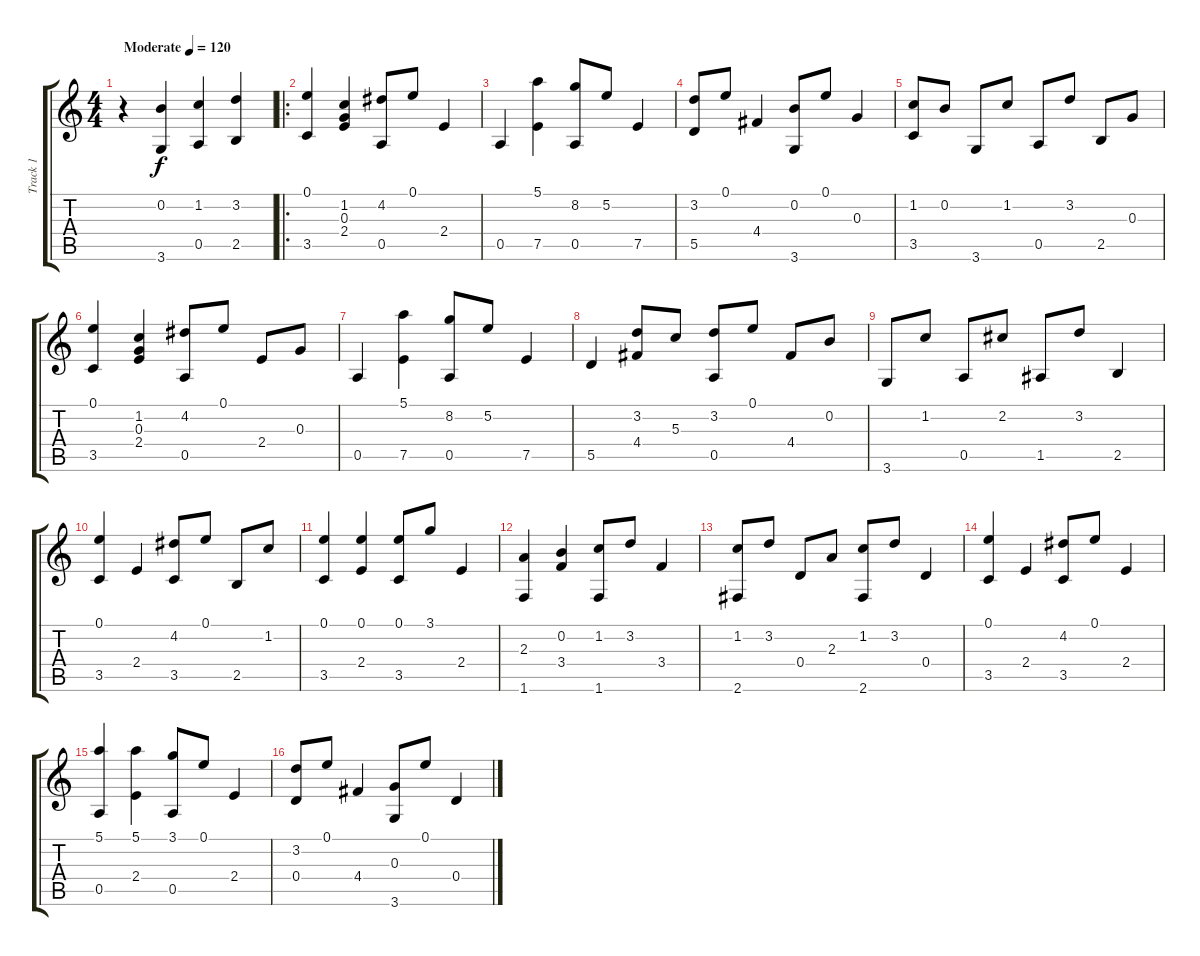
\track ("Track 1" "Track 1") {instrument acousticguitarnylon}
\staff {score tabs}
\tuning (E4 B3 G3 D3 A2 E2) {hide}
\ts (4 4)
\tempo (120 "Moderate")
\clef g2
\ks c
r.4{dy f instrument acousticguitarnylon} (0.2 3.6).4 (1.2 0.5).4 (3.2 2.5).4 |
\ro
(0.1 3.5).4 (1.2 0.3 2.4).4 (4.2 0.5).8 0.1.8 2.4.4 |
0.5.4 (5.1 7.5).4 (8.2 0.5).8 5.2.8 7.5.4 |
(3.2 5.5).8 0.1.8 4.4.4 (0.2 3.6).8 0.1.8 0.3.4 |
(1.2 3.5).8 0.2.8 3.6.8 1.2.8 0.5.8 3.2.8 2.5.8 0.3.8 |
(0.1 3.5).4 (1.2 0.3 2.4).4 (4.2 0.5).8 0.1.8 2.4.8 0.3.8 |
0.5.4 (5.1 7.5).4 (8.2 0.5).8 5.2.8 7.5.4 |
5.5.4 (3.2 4.4).8 5.3.8 (3.2 0.5).8 0.1.8 4.4.8 0.2.8 |
3.6.8 1.2.8 0.5.8 2.2.8 1.5.8 3.2.8 2.5.4 |
(0.1 3.5).4 2.4.4 (4.2 3.5).8 0.1.8 2.5.8 1.2.8 |
(0.1 3.5).4 (0.1 2.4).4 (0.1 3.5).8 3.1.8 2.4.4 |
(2.3 1.6).4 (0.2 3.4).4 (1.2 1.6).8 3.2.8 3.4.4 |
(1.2 2.6).8 3.2.8 0.4.8 2.3.8 (1.2 2.6).8 3.2.8 0.4.4 |
(0.1 3.5).4 2.4.4 (4.2 3.5).8 0.1.8 2.4.4 |
(5.1 0.5).4 (5.1 2.4).4 (3.1 0.5).8 0.1.8 2.4.4 |
(3.2 0.4).8 0.1.8 4.4.4 (0.3 3.6).8 0.1.8 0.4.4
